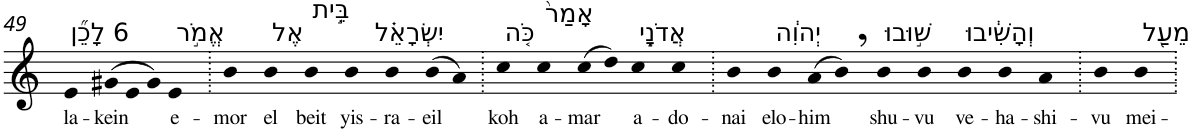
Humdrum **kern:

**kern	**text
*part1	*part1
*staff1	*staff1
*I"Piano	*
*I'Pno	*
!!LO:PB:g=z
*clefG2	*
*k[]	*
=49	=49
!LO:TX:a:t=6 לָכֵ֞ן	!
!	!LO:LY:b
4e	la-
*Xtuplet	*
!	!LO:LY:b
(>12g#X	-kein
12e	.
12g#)	.
!LO:TX:a:t=אֱמֹ֣ר	!
!	!LO:LY:b
4e	e-
=50.	=50.
!	!LO:LY:b
4b	-mor
!LO:TX:a:t=אֶל	!
!	!LO:LY:b
4b	el
!LO:TX:a:t=בֵּ֣ית	!
!	!LO:LY:b
4b	beit
!LO:TX:a:t=יִשְׂרָאֵ֗ל	!
!	!LO:LY:b
4b	yis-
!	!LO:LY:b
4b	-ra-
!	!LO:LY:b
(>8b	-eil
8a)	.
=51.	=51.
!LO:TX:a:t=כֹּ֤ה	!
!	!LO:LY:b
4cc	koh
!LO:TX:a:t=אָמַר֙	!
!	!LO:LY:b
4cc	a-
!	!LO:LY:b
(>8cc	-mar
8dd)	.
!LO:TX:a:t=אֲדֹנָ֣י	!
!	!LO:LY:b
4cc	a-
!	!LO:LY:b
4cc	-do-
=52.	=52.
!	!LO:LY:b
4b	-nai
!LO:TX:a:t=יְהוִ֔ה	!
!	!LO:LY:b
4b	elo-
!	!LO:LY:b
(>8a	-him
8b,)	.
!LO:TX:a:t=שׁ֣וּבוּ	!
!	!LO:LY:b
4b	shu-
!	!LO:LY:b
4b	-vu
!LO:TX:a:t=וְהָשִׁ֔יבוּ	!
!	!LO:LY:b
4b	ve-
!	!LO:LY:b
4b	-ha-
!	!LO:LY:b
4a	-shi-
=53.	=53.
!	!LO:LY:b
4b	-vu
!LO:TX:a:t=מֵעַ֖ל	!
!	!LO:LY:b
4b	mei-
=.	=.
*-	*-
